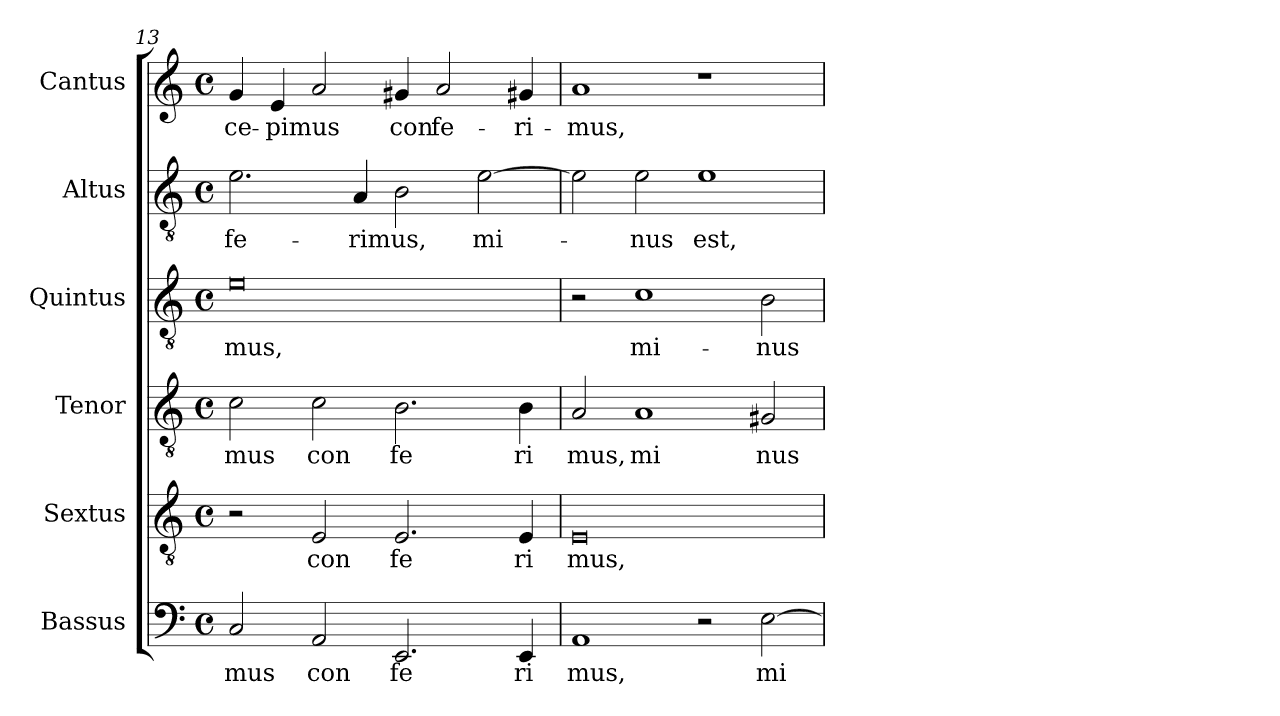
**kern	**text	**kern	**text	**kern	**text	**kern	**text	**kern	**text	**kern	**text
*part6	*part6	*part5	*part5	*part4	*part4	*part3	*part3	*part2	*part2	*part1	*part1
*staff6	*staff6	*staff5	*staff5	*staff4	*staff4	*staff3	*staff3	*staff2	*staff2	*staff1	*staff1
*I"Bassus	*	*I"Sextus	*	*I"Tenor	*	*I"Quintus	*	*I"Altus	*	*I"Cantus	*
!!LO:LB:g=z
*clefF4	*	*clefGv2	*	*clefGv2	*	*clefGv2	*	*clefGv2	*	*clefG2	*
*M4/4	*	*M4/4	*	*M4/4	*	*M4/4	*	*M4/4	*	*M4/4	*
*met(c)	*	*met(c)	*	*met(c)	*	*met(c)	*	*met(c)	*	*met(c)	*
=13	=13	=13	=13	=13	=13	=13	=13	=13	=13	=13	=13
!	!LO:LY:b:cj	!	!	!	!LO:LY:b:cj	!	!LO:LY:b:cj	!	!LO:LY:b:cj	!	!LO:LY:b:cj
2C/	-mus	2r	.	2c\	-mus	0e	-mus,	2.e\	-fe-	4g/	ce-
!	!	!	!	!	!	!	!	!	!	!	!LO:LY:b
.	.	.	.	.	.	.	.	.	.	4e/	-pimus
!	!LO:LY:b:cj	!	!LO:LY:b:cj	!	!LO:LY:b:cj	!	!	!	!	!	!
2AA/	con	2E/	con	2c\	con	.	.	.	.	2a/	.
!	!	!	!	!	!	!	!	!	!LO:LY:b	!	!
.	.	.	.	.	.	.	.	4A/	-rimus,	.	.
!	!LO:LY:b:cj	!	!LO:LY:b:cj	!	!LO:LY:b:cj	!	!	!	!	!	!LO:LY:b:cj
2.EE/	fe	2.E/	fe	2.B\	fe	.	.	2B\	.	4g#X/	con
!	!	!	!	!	!	!	!	!	!	!	!LO:LY:b:cj
.	.	.	.	.	.	.	.	.	.	2a/	fe-
!	!	!	!	!	!	!	!	!	!LO:LY:b	!	!
.	.	.	.	.	.	.	.	[>2e\	mi-	.	.
!	!LO:LY:b:cj	!	!LO:LY:b:cj	!	!LO:LY:b:cj	!	!	!	!	!	!LO:LY:b:cj
4EE/	ri	4E/	ri	4B\	ri	.	.	.	.	4g#X/	-ri-
=14	=14	=14	=14	=14	=14	=14	=14	=14	=14	=14	=14
!	!LO:LY:b:cj	!	!LO:LY:b:cj	!	!LO:LY:b:cj	!	!	!	!	!	!LO:LY:b:cj
1AA	mus,	0E	mus,	2A/	mus,	2r	.	2e\]	.	1a	-mus,
!	!	!	!	!	!LO:LY:b:cj	!	!LO:LY:b:cj	!	!LO:LY:b:cj	!	!
.	.	.	.	1A	mi	1c	mi-	2e\	-nus	.	.
!	!	!	!	!	!	!	!	!	!LO:LY:b:cj	!	!
2r	.	.	.	.	.	.	.	1e	est,	1r	.
!	!LO:LY:b	!	!	!	!LO:LY:b:cj	!	!LO:LY:b:cj	!	!	!	!
[>2E\	mi	.	.	2G#X/	nus	2B\	-nus	.	.	.	.
=	=	=	=	=	=	=	=	=	=	=	=
*-	*-	*-	*-	*-	*-	*-	*-	*-	*-	*-	*-
